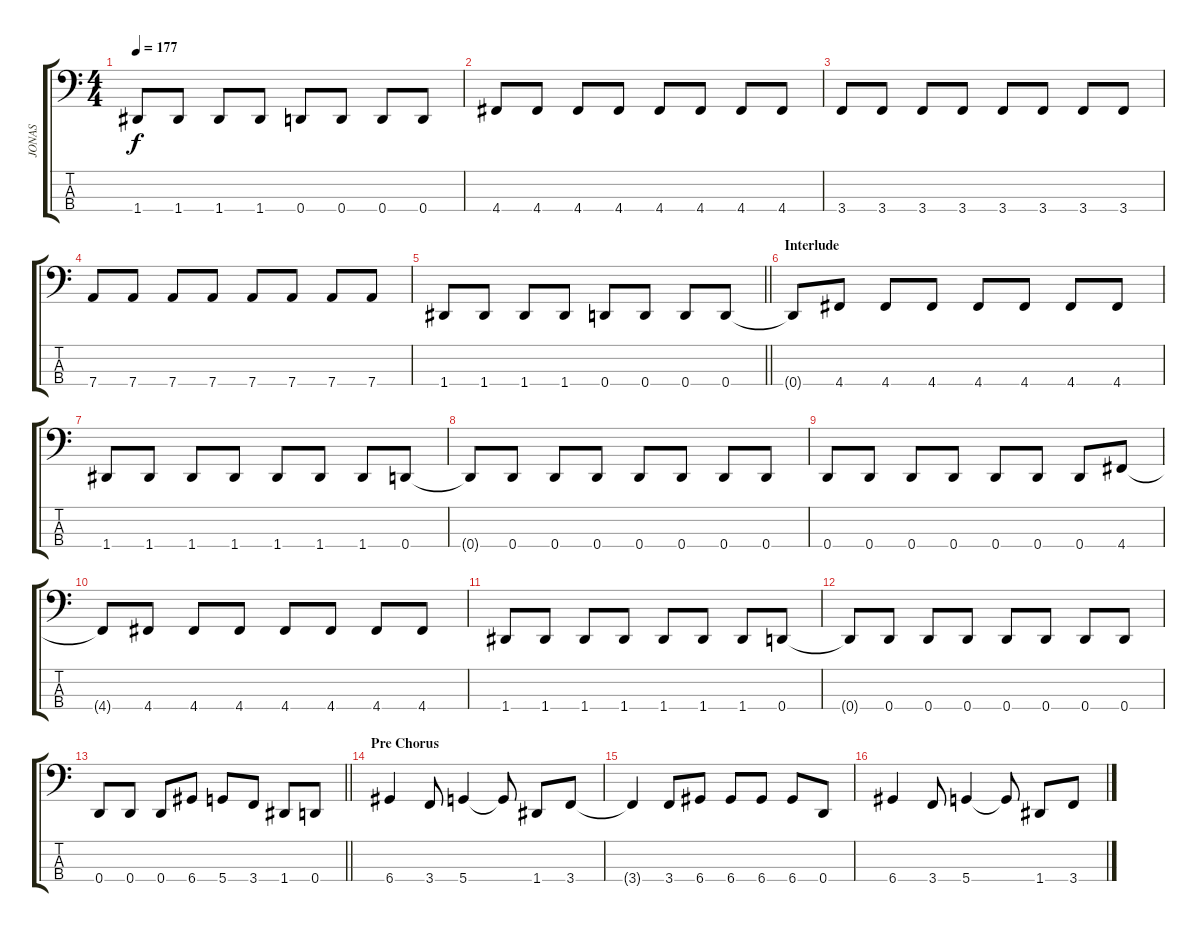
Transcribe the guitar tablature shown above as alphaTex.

\track ("JONAS" "JONAS") {instrument electricbasspick}
\staff {score tabs}
\tuning (F2 C2 G1 D1) {hide}
\ts (4 4)
\tempo 177
\clef f4
\ks c
1.4.8{dy f} 1.4.8 1.4.8 1.4.8 0.4.8 0.4.8 0.4.8 0.4.8 |
4.4.8 4.4.8 4.4.8 4.4.8 4.4.8 4.4.8 4.4.8 4.4.8 |
3.4.8 3.4.8 3.4.8 3.4.8 3.4.8 3.4.8 3.4.8 3.4.8 |
7.4.8 7.4.8 7.4.8 7.4.8 7.4.8 7.4.8 7.4.8 7.4.8 |
\barLineRight lightlight
1.4.8 1.4.8 1.4.8 1.4.8 0.4.8 0.4.8 0.4.8 0.4.8 |
\section ("" "Interlude")
0.4{t}.8 4.4.8 4.4.8 4.4.8 4.4.8 4.4.8 4.4.8 4.4.8 |
1.4.8 1.4.8 1.4.8 1.4.8 1.4.8 1.4.8 1.4.8 0.4.8 |
0.4{t}.8 0.4.8 0.4.8 0.4.8 0.4.8 0.4.8 0.4.8 0.4.8 |
0.4.8 0.4.8 0.4.8 0.4.8 0.4.8 0.4.8 0.4.8 4.4.8 |
4.4{t}.8 4.4.8 4.4.8 4.4.8 4.4.8 4.4.8 4.4.8 4.4.8 |
1.4.8 1.4.8 1.4.8 1.4.8 1.4.8 1.4.8 1.4.8 0.4.8 |
0.4{t}.8 0.4.8 0.4.8 0.4.8 0.4.8 0.4.8 0.4.8 0.4.8 |
\barLineRight lightlight
0.4.8 0.4.8 0.4.8 6.4.8 5.4.8 3.4.8 1.4.8 0.4.8 |
\section ("" "Pre Chorus")
6.4.4 3.4.8 5.4.4 5.4{t}.8 1.4.8 3.4.8 |
3.4{t}.4 3.4.8 6.4.8 6.4.8 6.4.8 6.4.8 0.4.8 |
6.4.4 3.4.8 5.4.4 5.4{t}.8 1.4.8 3.4.8
